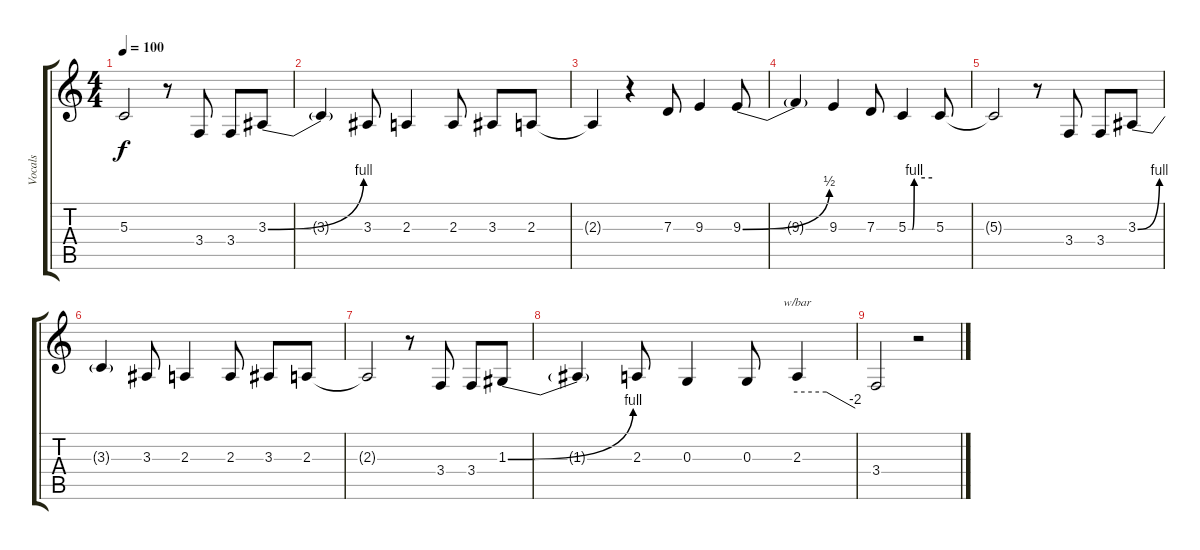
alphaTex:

\track ("Vocals" "Vocals") {instrument lead2sawtooth}
\staff {score tabs}
\tuning (E4 B3 G3 D3 A2 E2) {hide}
\ts (4 4)
\tempo 100
\clef g2
\ks c
5.3{t}.2{dy f} r.8 3.4.8 3.4.8 3.3{be (bend 0 0 60 4)}.8 |
3.3{t}.4 3.3.8 2.3.4 2.3.8 3.3.8 2.3.8 |
2.3{t}.4 r.4 7.3.8 9.3.4 9.3{be (bend 0 0 60 2)}.8 |
9.3{t}.4 9.3.4 7.3.8 5.3{be (custom 0 0 10 0 15 4 60 4)}.4 5.3.8 |
5.3{t}.2 r.8 3.4.8 3.4.8 3.3{be (bend 0 0 60 4)}.8 |
3.3{t}.4 3.3.8 2.3.4 2.3.8 3.3.8 2.3.8 |
2.3{t}.2 r.8 3.4.8 3.4.8 1.3{be (bend 0 0 60 4)}.8 |
1.3{t}.4 2.3.8 0.3.4 0.3.8 2.3.4{tbe (custom default 0 0 30 0 60 -8)} |
3.4.2 r.2
